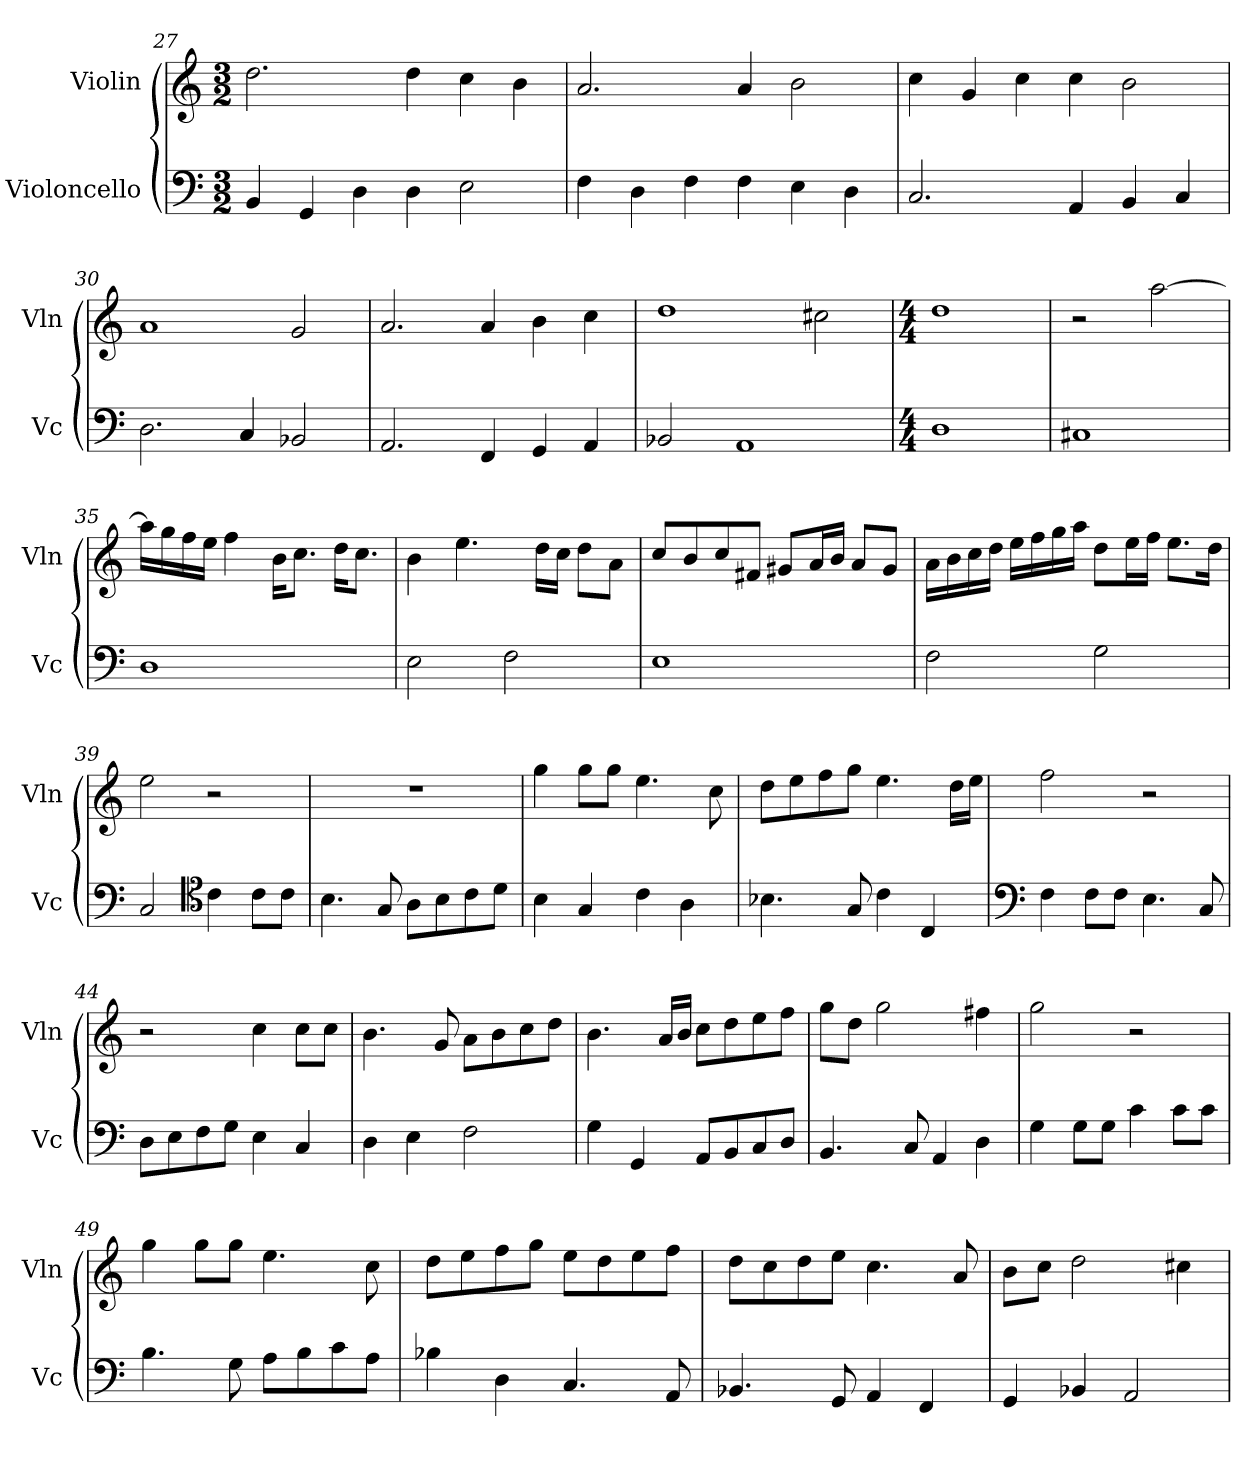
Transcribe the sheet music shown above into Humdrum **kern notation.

**kern	**kern
*part2	*part1
*staff2	*staff1
*I"Violoncello	*I"Violin
*I'Vc	*I'Vln
*clefF4	*clefG2
*k[]	*k[]
*M3/2	*M3/2
=27	=27
4BB/	2.dd\
4GG/	.
4D\	.
4D\	4dd\
2E\	4cc\
.	4b\
=28	=28
4F\	2.a/
4D\	.
4F\	.
4F\	4a/
4E\	2b\
4D\	.
=29	=29
2.C/	4cc\
.	4g/
.	4cc\
4AA/	4cc\
4BB/	2b\
4C/	.
=30	=30
2.D\	1a
4C/	.
2BB-X/	2g/
=31	=31
2.AA/	2.a/
4FF/	4a/
4GG/	4b\
4AA/	4cc\
=32	=32
2BB-X/	1dd
1AA	.
.	2cc#X\
=33	=33
*M4/4	*M4/4
1D	1dd
=34	=34
1C#X	2r
.	[2aa\
=35	=35
1D	16aa\LL]
.	16gg\
.	16ff\
.	16ee\JJ
.	4ff\
.	16b\KL
.	8.cc\J
.	16dd\KL
.	8.cc\J
=36	=36
2E\	4b\
.	4.ee\
2F\	.
.	16dd\LL
.	16cc\JJ
.	8dd\L
.	8a\J
=37	=37
1E	8cc/L
.	8b/
.	8cc/
.	8f#X/J
.	8g#X/L
.	16a/L
.	16b/JJ
.	8a/L
.	8g#/J
=38	=38
2F\	16a\LL
.	16b\
.	16cc\
.	16dd\JJ
.	16ee\LL
.	16ff\
.	16gg\
.	16aa\JJ
2G\	8dd\L
.	16ee\L
.	16ff\JJ
.	8.ee\L
.	16dd\Jk
=39	=39
2C/	2ee\
*clefC4	*
4c\	2r
8c\L	.
8c\J	.
=40	=40
4.B\	1r
8G/	.
8A\L	.
8B\	.
8c\	.
8d\J	.
=41	=41
4B\	4gg\
4G/	8gg\L
.	8gg\J
4c\	4.ee\
4A\	.
.	8cc\
=42	=42
4.B-X\	8dd\L
.	8ee\
.	8ff\
8G/	8gg\J
4c\	4.ee\
4C/	.
.	16dd\LL
.	16ee\JJ
=43	=43
*clefF4	*
4F\	2ff\
8F\L	.
8F\J	.
4.E\	2r
8C/	.
=44	=44
8D\L	2r
8E\	.
8F\	.
8G\J	.
4E\	4cc\
4C/	8cc\L
.	8cc\J
=45	=45
4D\	4.b\
4E\	.
.	8g/
2F\	8a\L
.	8b\
.	8cc\
.	8dd\J
=46	=46
4G\	4.b\
4GG/	.
.	16a/LL
.	16b/JJ
8AA/L	8cc\L
8BB/	8dd\
8C/	8ee\
8D/J	8ff\J
=47	=47
4.BB/	8gg\L
.	8dd\J
.	2gg\
8C/	.
4AA/	.
4D\	4ff#X\
=48	=48
4G\	2gg\
8G\L	.
8G\J	.
4c\	2r
8c\L	.
8c\J	.
=49	=49
4.B\	4gg\
.	8gg\L
8G\	8gg\J
8A\L	4.ee\
8B\	.
8c\	.
8A\J	8cc\
=50	=50
4B-X\	8dd\L
.	8ee\
4D\	8ff\
.	8gg\J
4.C/	8ee\L
.	8dd\
.	8ee\
8AA/	8ff\J
=51	=51
4.BB-X/	8dd\L
.	8cc\
.	8dd\
8GG/	8ee\J
4AA/	4.cc\
4FF/	.
.	8a/
=52	=52
4GG/	8b\L
.	8cc\J
4BB-X/	2dd\
2AA/	.
.	4cc#X\
=	=
*-	*-
